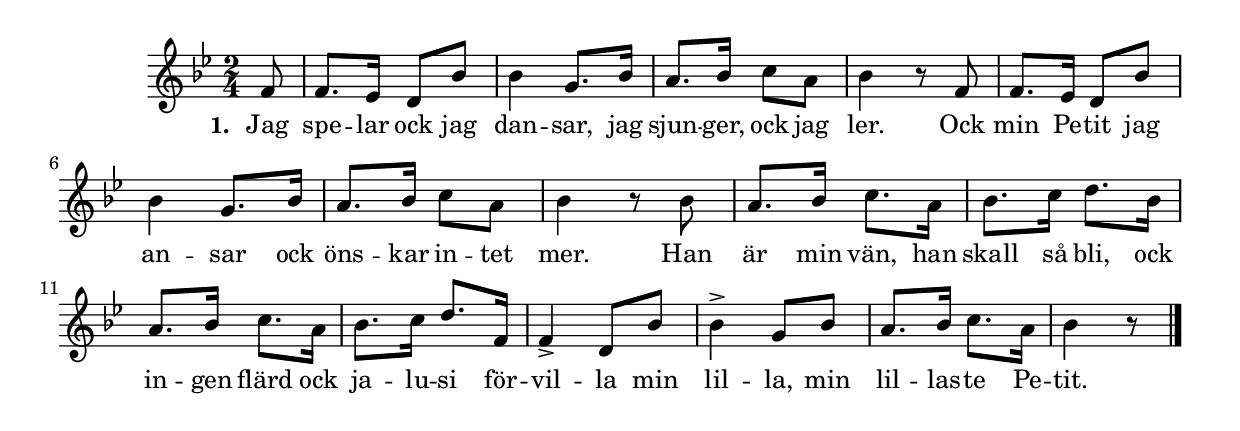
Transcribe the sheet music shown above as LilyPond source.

{
\time 2/4
\key bes \major
\partial 8

 f'8  | 
 f'8. ees'16 d'8 bes'  | 
 bes'4 g'8. bes'16  | 
 a'8. bes'16 c''8 a'  | 
 bes'4 r8 f'  | 
 f'8. ees'16 d'8 bes'  | 
 bes'4 g'8. bes'16  | 
 a'8. bes'16 c''8 a'  | 
 bes'4 r8 bes'  | 
 a'8. bes'16 c''8. a'16  | 
 bes'8. c''16 d''8. bes'16  | 
 a'8. bes'16 c''8. a'16  | 
 bes'8. c''16 d''8. f'16  | 
 f'4-> d'8 bes'  | 
 bes'4-> g'8 bes'  | 
 a'8. bes'16 c''8. a'16  | 
 bes'4 r8 \bar "|."
 }
 \addlyrics {
     \set stanza = #"1. "
     Jag spe -- lar ock jag dan -- sar, jag sjun -- ger, ock jag
     ler. Ock min Pe -- tit jag an -- sar ock öns -- kar in -- tet
     mer. Han är min vän, han skall så bli, ock in -- gen flärd ock
      ja -- lu -- si för -- vil -- la min lil -- la, min lil -- las -- te Pe -- tit.
}
